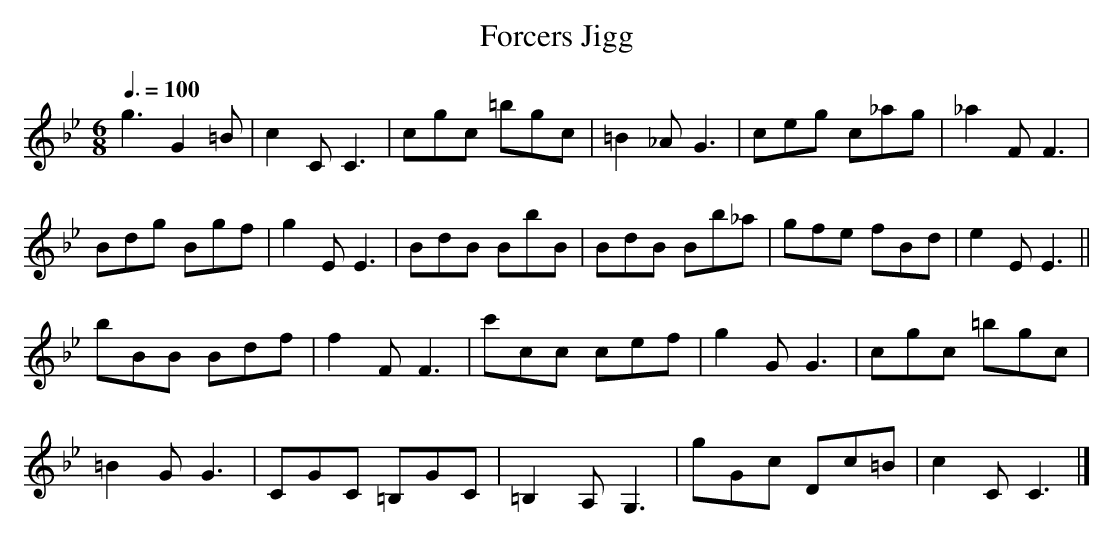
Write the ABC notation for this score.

X:1
T:Forcers Jigg
M:6/8
L:1/8
Q:3/8=100
K:Bb
g3G2=B|c2CC3|cgc =bgc|=B2_AG3|ceg c_ag|_a2 FF3|
Bdg Bgf|g2 EE3|BdB BbB| BdB Bb_a|gfe fBd|e2EE3||
bBB Bdf|f2FF3|c'cc cef|g2GG3|cgc =bgc|
=B2GG3|CGC =B,GC|=B,2A,G,3|gGc Dc=B|c2CC3|]
